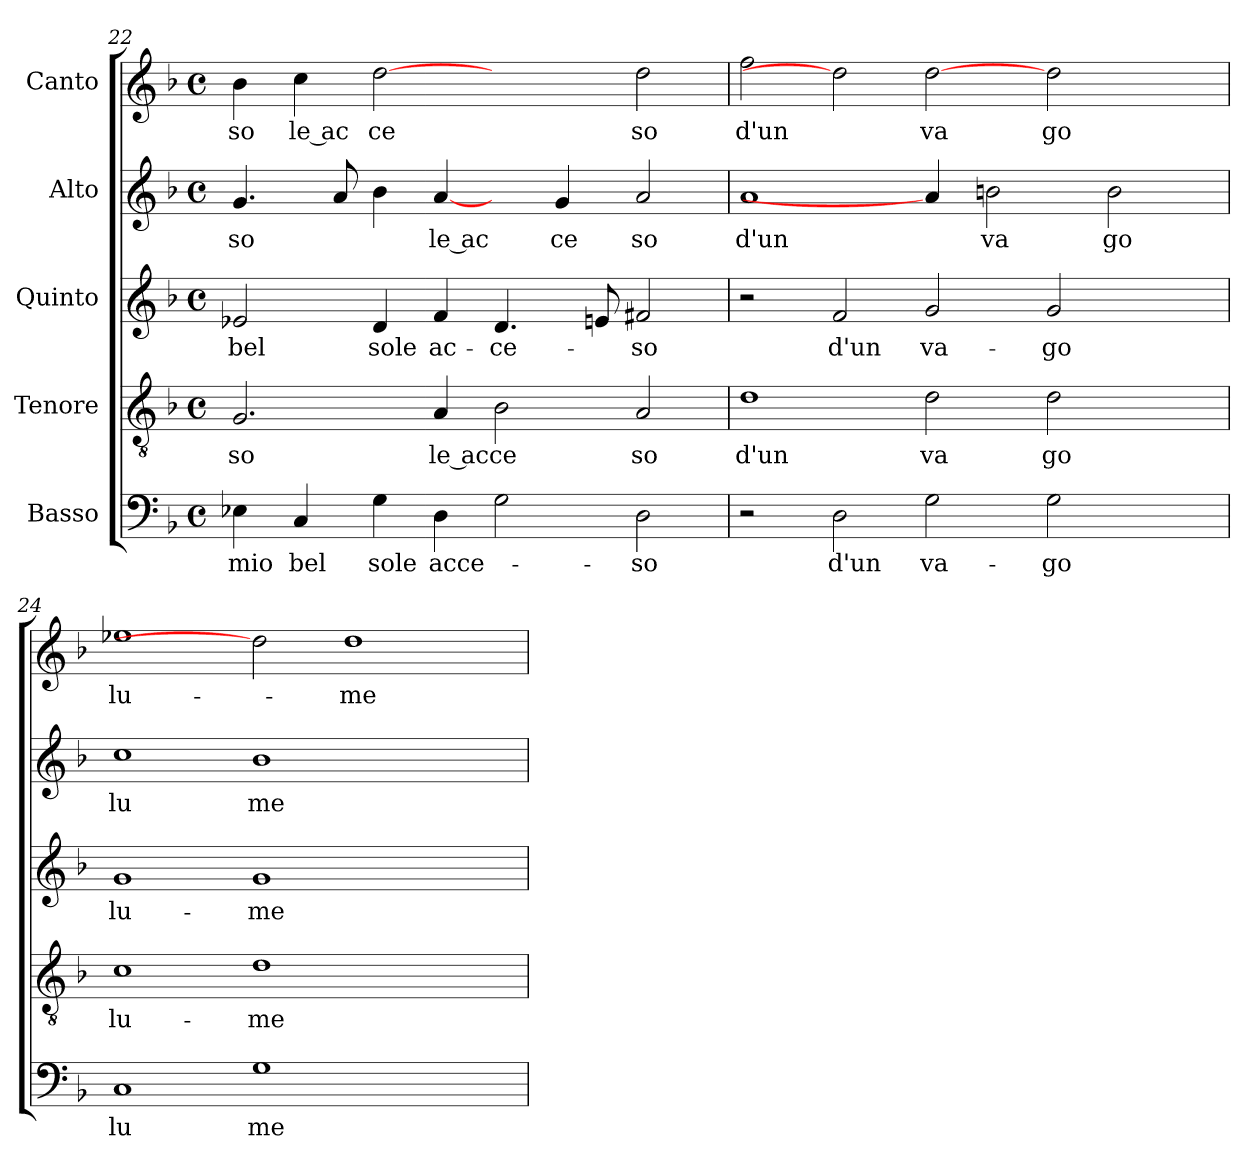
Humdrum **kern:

**kern	**text	**kern	**text	**kern	**text	**kern	**text	**kern	**text
*part5	*part5	*part4	*part4	*part3	*part3	*part2	*part2	*part1	*part1
*staff5	*staff5	*staff4	*staff4	*staff3	*staff3	*staff2	*staff2	*staff1	*staff1
*I"Basso	*	*I"Tenore	*	*I"Quinto	*	*I"Alto	*	*I"Canto	*
*clefF4	*	*clefGv2	*	*clefG2	*	*clefG2	*	*clefG2	*
*k[b-]	*	*k[b-]	*	*k[b-]	*	*k[b-]	*	*k[b-]	*
*F:	*	*F:	*	*F:	*	*F:	*	*F:	*
*M4/4	*	*M4/4	*	*M4/4	*	*M4/4	*	*M4/4	*
*met(c)	*	*met(c)	*	*met(c)	*	*met(c)	*	*met(c)	*
=22	=22	=22	=22	=22	=22	=22	=22	=22	=22
!	!LO:LY:b:cj	!	!LO:LY:b:cj	!	!LO:LY:b:cj	!	!LO:LY:b:cj	!	!LO:LY:b:cj
4E-X\	mio	2.G/	so	2e-X/	bel	4.g/	so	4b-\	so
!	!LO:LY:b:cj	!	!	!	!	!	!	!	!LO:LY:b:rj
4C/	bel	.	.	.	.	.	.	4cc\	le ac
.	.	.	.	.	.	8a/	.	.	.
!	!LO:LY:b:cj	!	!	!	!LO:LY:b:cj	!	!	!	!LO:LY:b:cj
4G\	sole	.	.	4d/	sole	4b-\	.	[2dd	ce
!	!LO:LY:b	!	!LO:LY:b:rj	!	!LO:LY:b	!	!LO:LY:b:rj	!	!
4D\	acce-	4A/	le acce	4f/	ac-	[4a/	le ac	.	.
!	!	!	!	!	!LO:LY:b:cj	!	!	!	!
2G\	.	(2B-\	.	4.d/	-ce-	4ryy	.	2ryy	.
!	!	!	!	!	!	!	!LO:LY:b:cj	!	!
.	.	.	.	.	.	4g/	ce	.	.
.	.	.	.	8en/	.	.	.	.	.
!	!LO:LY:b:cj	!	!LO:LY:b:cj	!	!LO:LY:b:cj	!	!LO:LY:b:cj	!	!LO:LY:b:cj
2D\	-so	2A/	so	2f#X/	-so	2a/	so	2dd\	so
=23	=23	=23	=23	=23	=23	=23	=23	=23	=23
!	!	!	!LO:LY:b:cj	!	!	!	!LO:LY:b:cj	!	!LO:LY:b:cj
2r	.	1d	d'un	2r	.	1a	d'un	2ff\	d'un
!	!LO:LY:b:cj	!	!	!	!LO:LY:b:cj	!	!	!	!
2D\	d'un	.	.	2f/	d'un	.	.	2dd]	.
!	!LO:LY:b:cj	!	!LO:LY:b:cj	!	!LO:LY:b:cj	!	!	!	!LO:LY:b:cj
2G\	va-	2d\	va	2g/	va-	4a/]	.	[2dd	va
!	!	!	!	!	!	!	!LO:LY:b:cj	!	!
.	.	.	.	.	.	2bn\	va	.	.
!	!LO:LY:b:cj	!	!LO:LY:b:cj	!	!LO:LY:b:cj	!	!	!	!LO:LY:b:cj
2G\	-go	2d\	go	2g/	-go	.	.	2dd\	go
!	!	!	!	!	!	!	!LO:LY:b:cj	!	!
.	.	.	.	.	.	2b\	go	.	.
4ryy	.	4ryy	.	4ryy	.	.	.	4ryy	.
!!LO:LB:g=z
=24	=24	=24	=24	=24	=24	=24	=24	=24	=24
!	!LO:LY:b:cj	!	!LO:LY:b:cj	!	!LO:LY:b:cj	!	!LO:LY:b:cj	!	!LO:LY:b:cj
1C	lu	1c	lu-	1g	lu-	1cc	lu	1ee-X	lu-
!	!LO:LY:b:cj	!	!LO:LY:b:cj	!	!LO:LY:b:cj	!	!LO:LY:b:cj	!	!
1G	me	1d	-me	1g	-me	1b-	me	2dd]	.
!	!	!	!	!	!	!	!	!	!LO:LY:b:cj
.	.	.	.	.	.	.	.	1dd	-me
2ryy	.	2ryy	.	2ryy	.	2ryy	.	.	.
=	=	=	=	=	=	=	=	=	=
*-	*-	*-	*-	*-	*-	*-	*-	*-	*-
